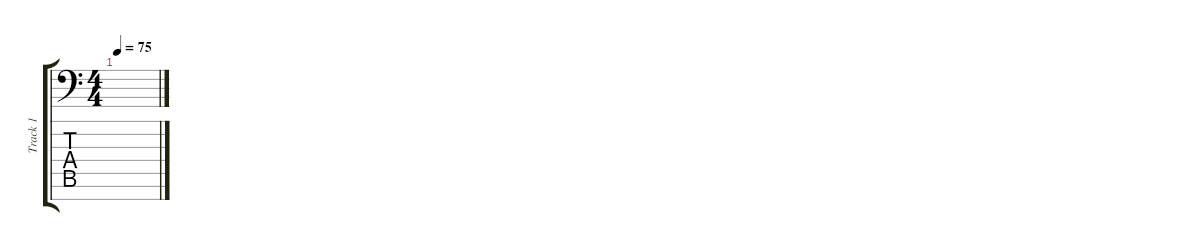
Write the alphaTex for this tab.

\track ("Track 1" "Track 1") {instrument overdrivenguitar}
\staff {score tabs}
\tuning (E4 B3 G3 D3 A2 E2 C-1) {hide}
\ts (4 4)
\tempo 75
\clef f4
\ks c
